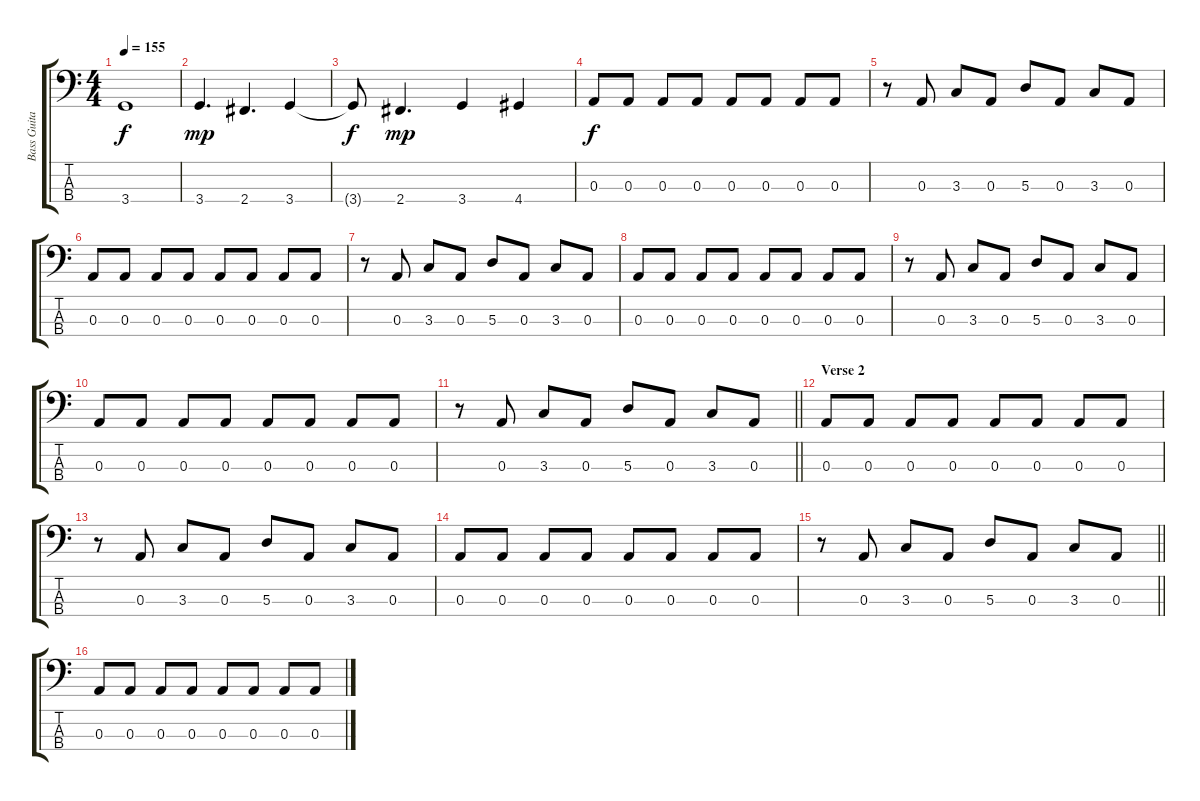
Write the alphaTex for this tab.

\track ("Bass Guitar" "Bass Guita") {instrument electricbassfinger}
\staff {score tabs}
\tuning (G2 D2 A1 E1) {hide}
\ts (4 4)
\tempo 155
\clef f4
\ks c
3.4{t}.1{dy f} |
3.4.4{d dy mp} 2.4.4{d} 3.4.4 |
3.4{t}.8{dy f} 2.4.4{d dy mp} 3.4.4 4.4.4 |
0.3.8{dy f} 0.3.8 0.3.8 0.3.8 0.3.8 0.3.8 0.3.8 0.3.8 |
r.8 0.3.8 3.3.8 0.3.8 5.3.8 0.3.8 3.3.8 0.3.8 |
0.3.8 0.3.8 0.3.8 0.3.8 0.3.8 0.3.8 0.3.8 0.3.8 |
r.8 0.3.8 3.3.8 0.3.8 5.3.8 0.3.8 3.3.8 0.3.8 |
0.3.8 0.3.8 0.3.8 0.3.8 0.3.8 0.3.8 0.3.8 0.3.8 |
r.8 0.3.8 3.3.8 0.3.8 5.3.8 0.3.8 3.3.8 0.3.8 |
0.3.8 0.3.8 0.3.8 0.3.8 0.3.8 0.3.8 0.3.8 0.3.8 |
\barLineRight lightlight
r.8 0.3.8 3.3.8 0.3.8 5.3.8 0.3.8 3.3.8 0.3.8 |
\section ("" "Verse 2")
0.3.8 0.3.8 0.3.8 0.3.8 0.3.8 0.3.8 0.3.8 0.3.8 |
r.8 0.3.8 3.3.8 0.3.8 5.3.8 0.3.8 3.3.8 0.3.8 |
0.3.8 0.3.8 0.3.8 0.3.8 0.3.8 0.3.8 0.3.8 0.3.8 |
\barLineRight lightlight
r.8 0.3.8 3.3.8 0.3.8 5.3.8 0.3.8 3.3.8 0.3.8 |
0.3.8 0.3.8 0.3.8 0.3.8 0.3.8 0.3.8 0.3.8 0.3.8
